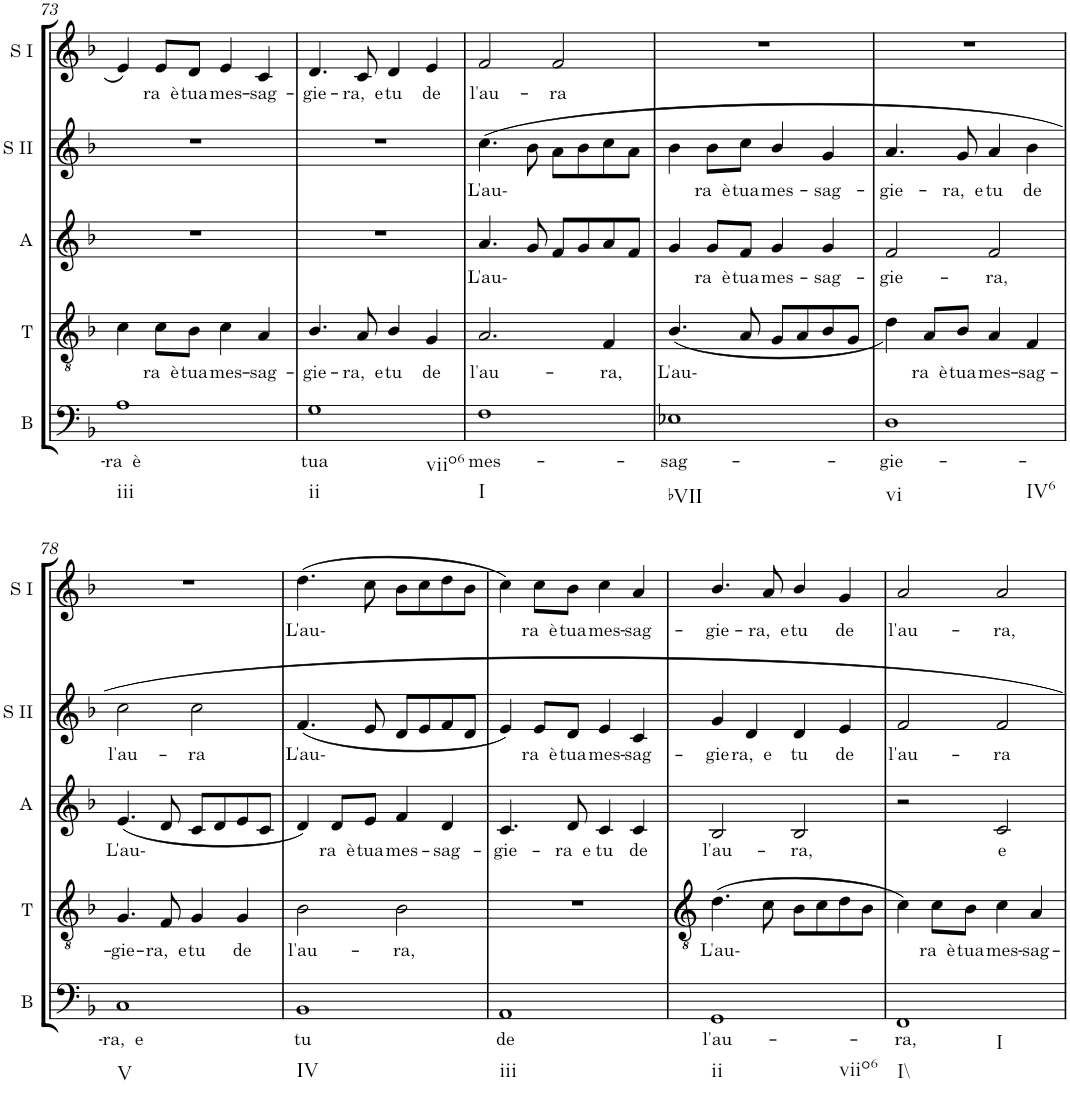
**kern	**text	**kern	**text	**kern	**text	**kern	**text	**kern	**text
*part5	*part5	*part4	*part4	*part3	*part3	*part2	*part2	*part1	*part1
*staff5	*staff5	*staff4	*staff4	*staff3	*staff3	*staff2	*staff2	*staff1	*staff1
*I"Bass	*	*I"Tenor	*	*I"Alto	*	*I"Soprano II	*	*I"Soprano I	*
*I'B	*	*I'T	*	*I'A	*	*I'S II	*	*I'S I	*
!!LO:PB:g=z
*clefF4	*	*clefGv2	*	*clefG2	*	*clefG2	*	*clefG2	*
*k[b-]	*	*k[b-]	*	*k[b-]	*	*k[b-]	*	*k[b-]	*
*F:	*	*F:	*	*F:	*	*F:	*	*F:	*
*M4/4	*	*M4/4	*	*M4/4	*	*M4/4	*	*M4/4	*
=73	=73	=73	=73	=73	=73	=73	=73	=73	=73
!LO:TX:b:t=iii	!	!	!	!	!	!	!	!	!
!	!LO:LY:b	!	!	!	!	!	!	!	!
1A	-ra è	4c\	.	1r	.	1r	.	4e/	.
!	!	!	!LO:LY:b	!	!	!	!	!	!LO:LY:b
.	.	8c\L	ra è	.	.	.	.	8e/L	ra è
!	!	!	!LO:LY:b	!	!	!	!	!	!LO:LY:b
.	.	8B-\J	tua	.	.	.	.	8d/J	tua
!	!	!	!LO:LY:b	!	!	!	!	!	!LO:LY:b
.	.	4c\	mes-	.	.	.	.	4e/	mes-
!	!	!	!LO:LY:b	!	!	!	!	!	!LO:LY:b
.	.	4A/	-sag-	.	.	.	.	4c/	-sag-
=74	=74	=74	=74	=74	=74	=74	=74	=74	=74
!LO:TX:b:t=ii	!	!	!	!	!	!	!	!	!
!LO:TX:b:t=viio6	!	!	!	!	!	!	!	!	!
!	!LO:LY:b	!	!LO:LY:b	!	!	!	!	!	!LO:LY:b
1G	tua	4.B-/	-gie-	1r	.	1r	.	4.d/	-gie-
!	!	!	!LO:LY:b	!	!	!	!	!	!LO:LY:b
.	.	8A/	-ra, e	.	.	.	.	8c/	-ra, e
!	!	!	!LO:LY:b	!	!	!	!	!	!LO:LY:b
.	.	4B-/	tu	.	.	.	.	4d/	tu
!	!	!	!LO:LY:b	!	!	!	!	!	!LO:LY:b
.	.	4G/	de	.	.	.	.	4e/	de
=75	=75	=75	=75	=75	=75	=75	=75	=75	=75
!LO:TX:b:t=I	!	!	!	!	!	!	!	!	!
!	!LO:LY:b	!	!LO:LY:b	!	!LO:LY:b	!	!LO:LY:b	!	!LO:LY:b
1F	mes-	2.A/	l'au-	4.a/	L'au-	4.cc\	L'au-	2f/	l'au-
.	.	.	.	8g/	.	8b-\	.	.	.
!	!	!	!	!	!	!	!	!	!LO:LY:b
.	.	.	.	8f/L	.	8a\L	.	2f/	-ra
.	.	.	.	8g/	.	8b-\	.	.	.
!	!	!	!LO:LY:b	!	!	!	!	!	!
.	.	4F/	-ra,	8a/	.	8cc\	.	.	.
.	.	.	.	8f/J	.	8a\J	.	.	.
=76	=76	=76	=76	=76	=76	=76	=76	=76	=76
!LO:TX:b:t=bVII	!	!	!	!	!	!	!	!	!
!	!LO:LY:b	!	!LO:LY:b	!	!	!	!	!	!
1E-X	-sag-	(<4.B-/	L'au-	4g/	.	4b-\	.	1r	.
!	!	!	!	!	!LO:LY:b	!	!LO:LY:b	!	!
.	.	.	.	8g/L	ra è	8b-\L	ra è	.	.
!	!	!	!	!	!LO:LY:b	!	!LO:LY:b	!	!
.	.	8A/	.	8f/J	tua	8cc\J	tua	.	.
!	!	!	!	!	!LO:LY:b	!	!LO:LY:b	!	!
.	.	8G/L	.	4g/	mes-	4b-/	mes-	.	.
.	.	8A/	.	.	.	.	.	.	.
!	!	!	!	!	!LO:LY:b	!	!LO:LY:b	!	!
.	.	8B-/	.	4g/	-sag-	4g/	-sag-	.	.
.	.	8G/J	.	.	.	.	.	.	.
=77	=77	=77	=77	=77	=77	=77	=77	=77	=77
!LO:TX:b:t=vi	!	!	!	!	!	!	!	!	!
!LO:TX:b:t=IV6	!	!	!	!	!	!	!	!	!
!	!LO:LY:b	!	!	!	!LO:LY:b	!	!LO:LY:b	!	!
1D	-gie-	4d\)	.	2f/	-gie-	4.a/	-gie-	1r	.
!	!	!	!LO:LY:b	!	!	!	!	!	!
.	.	8A/L	ra è	.	.	.	.	.	.
!	!	!	!LO:LY:b	!	!	!	!LO:LY:b	!	!
.	.	8B-/J	tua	.	.	8g/	-ra, e	.	.
!	!	!	!LO:LY:b	!	!LO:LY:b	!	!LO:LY:b	!	!
.	.	4A/	mes-	2f/	-ra,	4a/	tu	.	.
!	!	!	!LO:LY:b	!	!	!	!LO:LY:b	!	!
.	.	4F/	-sag-	.	.	4b-\	de	.	.
!!LO:LB:g=z
=78	=78	=78	=78	=78	=78	=78	=78	=78	=78
!LO:TX:b:t=V	!	!	!	!	!	!	!	!	!
!	!LO:LY:b	!	!LO:LY:b	!	!LO:LY:b	!	!LO:LY:b	!	!
1C	-ra, e	4.G/	-gie-	(<4.e/	L'au-	2cc\	l'au-	1r	.
!	!	!	!LO:LY:b	!	!	!	!	!	!
.	.	8F/	-ra, e	8d/	.	.	.	.	.
!	!	!	!LO:LY:b	!	!	!	!LO:LY:b	!	!
.	.	4G/	tu	8c/L	.	2cc\	-ra	.	.
.	.	.	.	8d/	.	.	.	.	.
!	!	!	!LO:LY:b	!	!	!	!	!	!
.	.	4G/	de	8e/	.	.	.	.	.
.	.	.	.	8c/J	.	.	.	.	.
=79	=79	=79	=79	=79	=79	=79	=79	=79	=79
!LO:TX:b:t=IV	!	!	!	!	!	!	!	!	!
!	!LO:LY:b	!	!LO:LY:b	!	!	!	!LO:LY:b	!	!LO:LY:b
1BB-	tu	2B-\	l'au-	4d/)	.	(<4.f/	L'au-	(>4.dd\	L'au-
!	!	!	!	!	!LO:LY:b	!	!	!	!
.	.	.	.	8d/L	ra è	.	.	.	.
!	!	!	!	!	!LO:LY:b	!	!	!	!
.	.	.	.	8e/J	tua	8e/	.	8cc\	.
!	!	!	!LO:LY:b	!	!LO:LY:b	!	!	!	!
.	.	2B-\	-ra,	4f/	mes-	8d/L	.	8b-\L	.
.	.	.	.	.	.	8e/	.	8cc\	.
!	!	!	!	!	!LO:LY:b	!	!	!	!
.	.	.	.	4d/	-sag-	8f/	.	8dd\	.
.	.	.	.	.	.	8d/J	.	8b-\J	.
=80	=80	=80	=80	=80	=80	=80	=80	=80	=80
!LO:TX:b:t=iii	!	!	!	!	!	!	!	!	!
!	!LO:LY:b	!	!	!	!LO:LY:b	!	!	!	!
1AA	de	1r	.	4.c/	-gie-	4e/)	.	4cc\)	.
!	!	!	!	!	!	!	!LO:LY:b	!	!LO:LY:b
.	.	.	.	.	.	8e/L	ra è	8cc\L	ra è
!	!	!	!	!	!LO:LY:b	!	!LO:LY:b	!	!LO:LY:b
.	.	.	.	8d/	-ra e	8d/J	tua	8b-\J	tua
!	!	!	!	!	!LO:LY:b	!	!LO:LY:b	!	!LO:LY:b
.	.	.	.	4c/	tu	4e/	mes-	4cc\	mes-
!	!	!	!	!	!LO:LY:b	!	!LO:LY:b	!	!LO:LY:b
.	.	.	.	4c/	de	4c/	-sag-	4a/	-sag-
=81	=81	=81	=81	=81	=81	=81	=81	=81	=81
!LO:TX:b:t=ii	!	!	!	!	!	!	!	!	!
!LO:TX:b:t=viio6	!	!	!	!	!	!	!	!	!
!	!LO:LY:b	!	!LO:LY:b	!	!LO:LY:b	!	!LO:LY:b	!	!LO:LY:b
1GG	l'au-	(>4.d\	L'au-	2B-/	l'au-	4g/	-gie-	4.b-/	-gie-
!	!	!	!	!	!	!	!LO:LY:b	!	!
.	.	.	.	.	.	4d/	-ra, e	.	.
!	!	!	!	!	!	!	!	!	!LO:LY:b
.	.	8c\	.	.	.	.	.	8a/	-ra, e
!	!	!	!	!	!LO:LY:b	!	!LO:LY:b	!	!LO:LY:b
.	.	8B-\L	.	2B-/	-ra,	4d/	tu	4b-/	tu
.	.	8c\	.	.	.	.	.	.	.
!	!	!	!	!	!	!	!LO:LY:b	!	!LO:LY:b
.	.	8d\	.	.	.	4e/	de	4g/	de
.	.	8B-\J	.	.	.	.	.	.	.
=82	=82	=82	=82	=82	=82	=82	=82	=82	=82
!LO:TX:b:t=I\\	!	!	!	!	!	!	!	!	!
!LO:TX:b:t=I	!	!	!	!	!	!	!	!	!
!	!LO:LY:b	!	!	!	!	!	!LO:LY:b	!	!LO:LY:b
1FF	-ra,	4c\)	.	2r	.	2f/	l'au-	2a/	l'au-
!	!	!	!LO:LY:b	!	!	!	!	!	!
.	.	8c\L	ra è	.	.	.	.	.	.
!	!	!	!LO:LY:b	!	!	!	!	!	!
.	.	8B-\J	tua	.	.	.	.	.	.
!	!	!	!LO:LY:b	!	!LO:LY:b	!	!LO:LY:b	!	!LO:LY:b
.	.	4c\	mes-	2c/	e	2f/	-ra	2a/	-ra,
!	!	!	!LO:LY:b	!	!	!	!	!	!
.	.	4A/	-sag-	.	.	.	.	.	.
=	=	=	=	=	=	=	=	=	=
*-	*-	*-	*-	*-	*-	*-	*-	*-	*-
